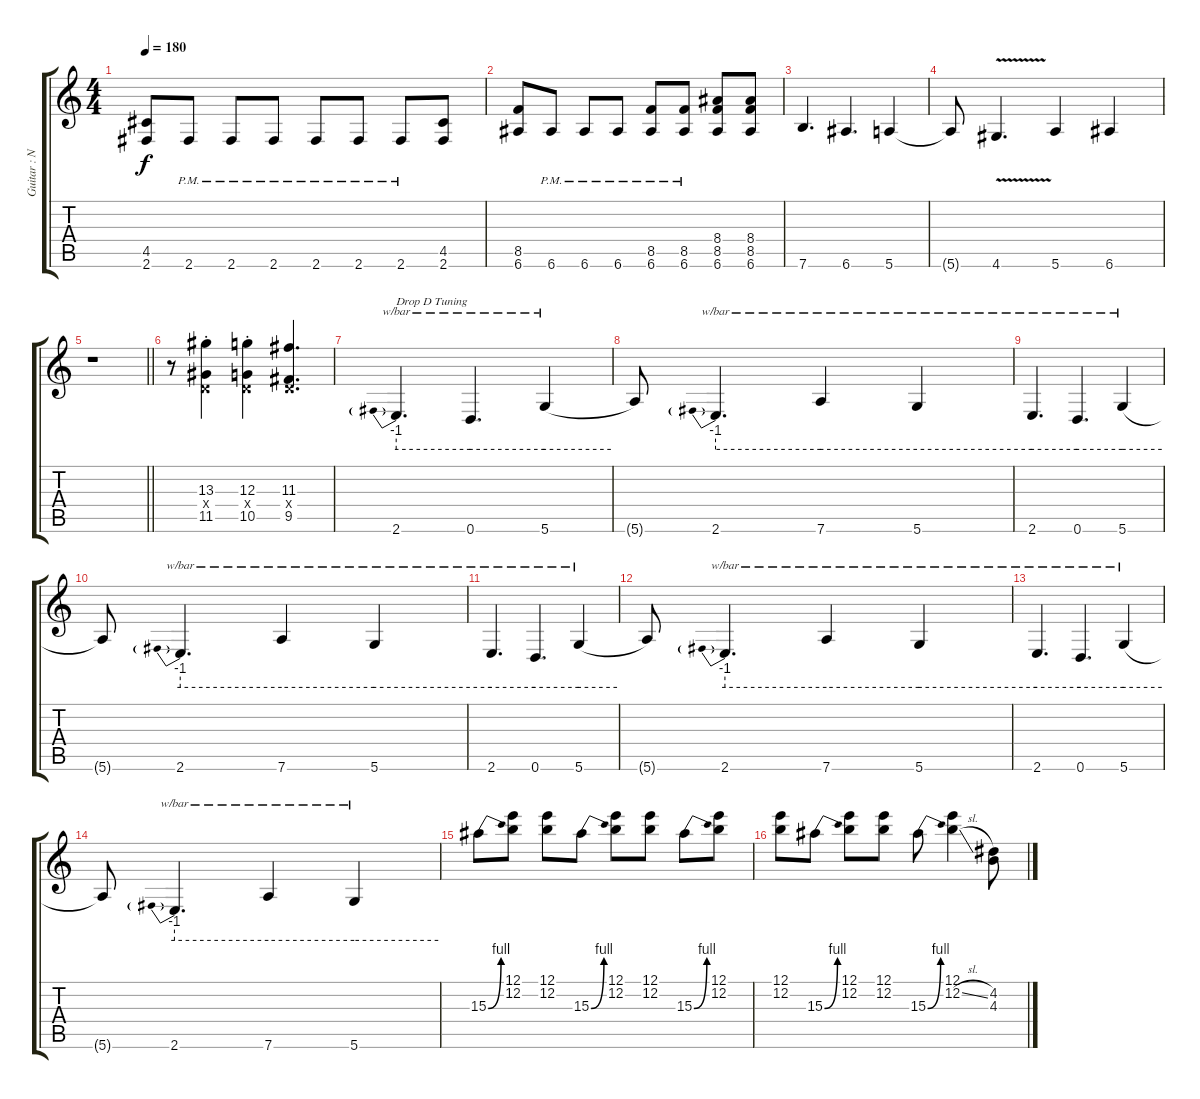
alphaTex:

\track ("Guitar : Nakano Azusa - Nyan" "Guitar : N") {instrument distortionguitar}
\staff {score tabs}
\tuning (E4 B3 G3 D3 A2 E2) {hide}
\ts (4 4)
\tempo 180
\clef g2
\ks c
(4.5 2.6).8{dy f} 2.6{pm}.8 2.6{pm}.8 2.6{pm}.8 2.6{pm}.8 2.6{pm}.8 2.6{pm}.8 (4.5 2.6).8 |
(8.5 6.6).8 6.6{pm}.8 6.6{pm}.8 6.6{pm}.8 (8.5{pm} 6.6{pm}).8 (8.5{pm} 6.6{pm}).8 (8.4 8.5 6.6).8 (8.4 8.5 6.6).8 |
7.6.4{d} 6.6.4{d} 5.6.4 |
5.6{t}.8 4.6{v}.4{d} 5.6.4 6.6.4 |
\barLineRight lightlight
r.1 |
r.8 (13.3{st} 0.4{x} 11.5{st}).4 (12.3{st} 0.4{x} 10.5{st}).4 (11.3 0.4{x} 9.5).4{d} |
2.6.4{d tbe (predive default 0 -4 60 -4) txt "Drop D Tuning"} 0.6.4{d tbe (hold default 0 -4 60 -4)} 5.6.4{tbe (hold default 0 -4 60 -4)} |
5.6{t}.8 2.6.4{d tbe (predive default 0 -4 60 -4)} 7.6.4{tbe (hold default 0 -4 60 -4)} 5.6.4{tbe (hold default 0 -4 60 -4)} |
2.6.4{d tbe (hold default 0 -4 60 -4)} 0.6.4{d tbe (hold default 0 -4 60 -4)} 5.6.4{tbe (hold default 0 -4 60 -4)} |
5.6{t}.8 2.6.4{d tbe (predive default 0 -4 60 -4)} 7.6.4{tbe (hold default 0 -4 60 -4)} 5.6.4{tbe (hold default 0 -4 60 -4)} |
2.6.4{d tbe (hold default 0 -4 60 -4)} 0.6.4{d tbe (hold default 0 -4 60 -4)} 5.6.4{tbe (hold default 0 -4 60 -4)} |
5.6{t}.8 2.6.4{d tbe (predive default 0 -4 60 -4)} 7.6.4{tbe (hold default 0 -4 60 -4)} 5.6.4{tbe (hold default 0 -4 60 -4)} |
2.6.4{d tbe (hold default 0 -4 60 -4)} 0.6.4{d tbe (hold default 0 -4 60 -4)} 5.6.4{tbe (hold default 0 -4 60 -4)} |
5.6{t}.8 2.6.4{d tbe (predive default 0 -4 60 -4)} 7.6.4{tbe (hold default 0 -4 60 -4)} 5.6.4{tbe (hold default 0 -4 60 -4)} |
15.3{be (bend 0 0 60 4)}.8 (12.1 12.2).8 (12.1 12.2).8 15.3{be (bend 0 0 60 4)}.8 (12.1 12.2).8 (12.1 12.2).8 15.3{be (bend 0 0 60 4)}.8 (12.1 12.2).8 |
(12.1 12.2).8 15.3{be (bend 0 0 60 4)}.8 (12.1 12.2).8 (12.1 12.2).8 15.3{be (bend 0 0 60 4)}.8 (12.1 12.2{sl}).4 (4.2 4.3).8
